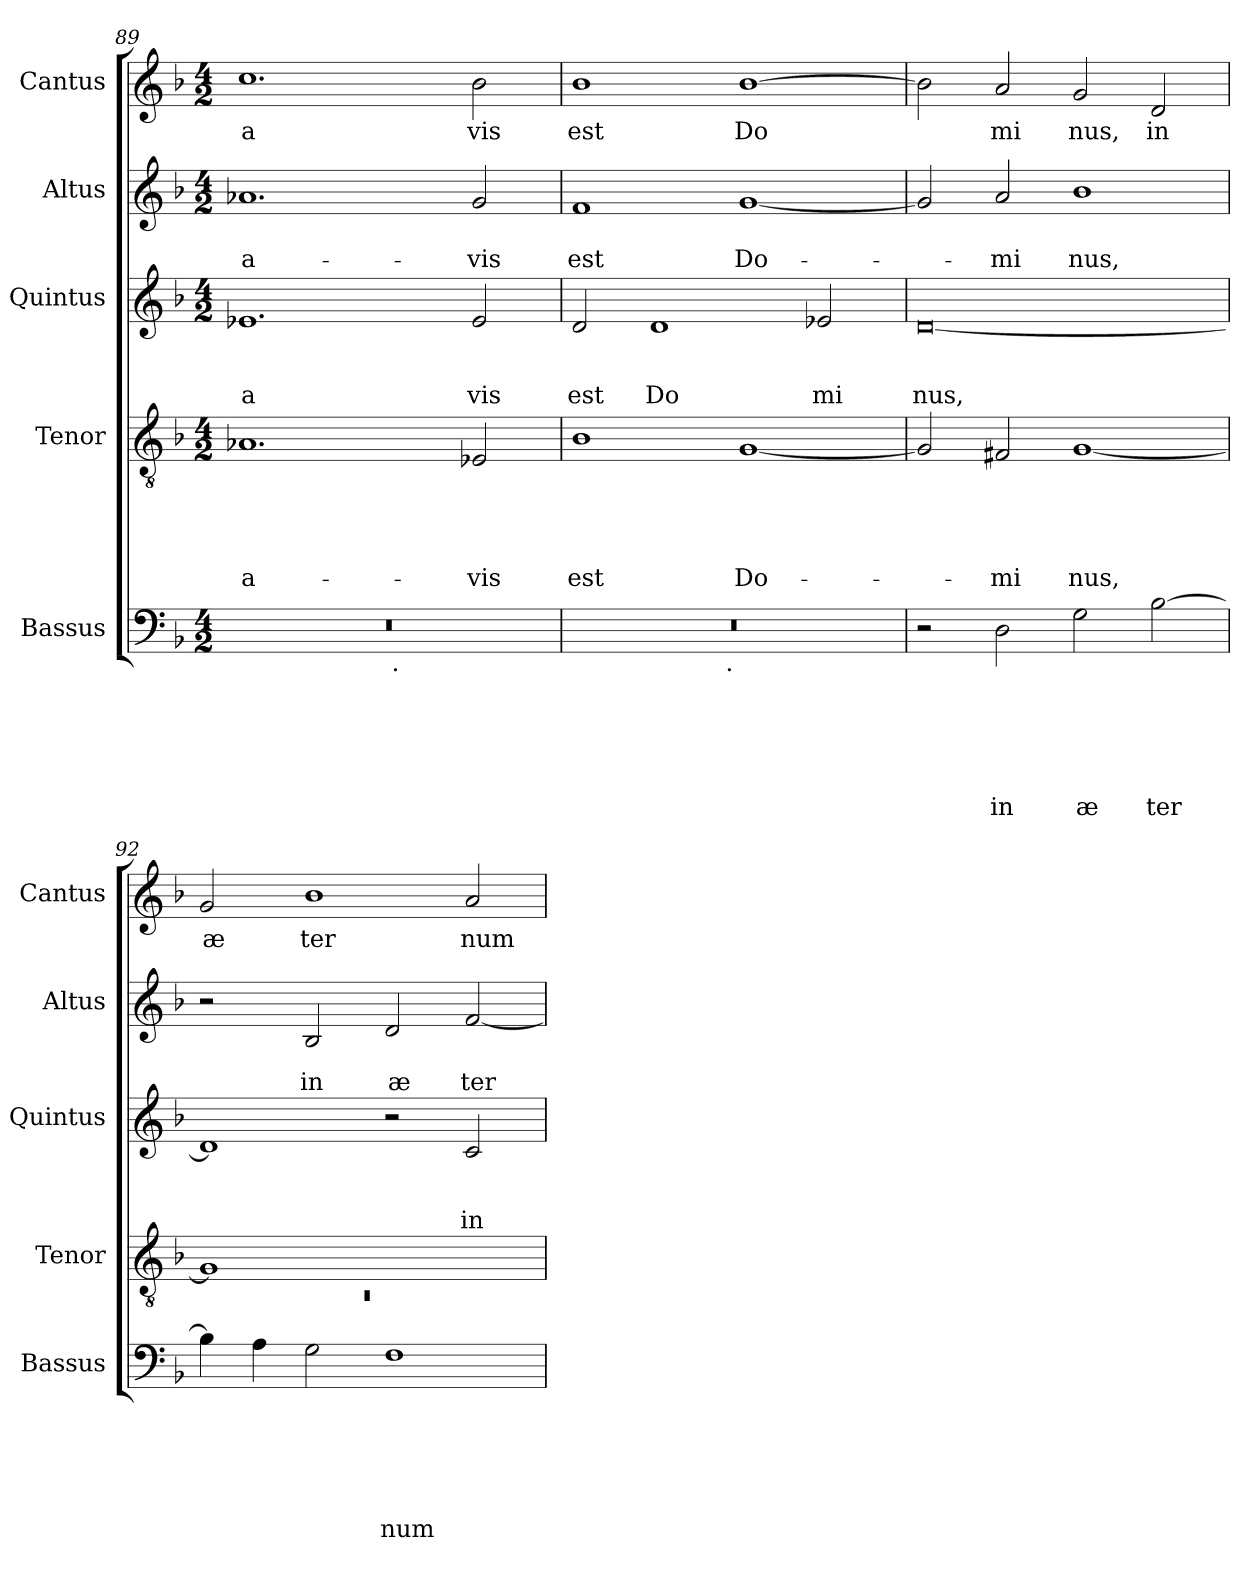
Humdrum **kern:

**kern	**text	**text	**text	**text	**text	**text	**kern	**text	**text	**text	**text	**text	**kern	**text	**text	**text	**kern	**text	**text	**kern	**text
*part5	*part5	*part5	*part5	*part5	*part5	*part5	*part4	*part4	*part4	*part4	*part4	*part4	*part3	*part3	*part3	*part3	*part2	*part2	*part2	*part1	*part1
*staff5	*staff5	*staff5	*staff5	*staff5	*staff5	*staff5	*staff4	*staff4	*staff4	*staff4	*staff4	*staff4	*staff3	*staff3	*staff3	*staff3	*staff2	*staff2	*staff2	*staff1	*staff1
*I"Bassus	*	*	*	*	*	*	*I"Tenor	*	*	*	*	*	*I"Quintus	*	*	*	*I"Altus	*	*	*I"Cantus	*
*I'Bassus	*	*	*	*	*	*	*I'Tenor	*	*	*	*	*	*I'Quintus	*	*	*	*I'Altus	*	*	*I'Cantus	*
*clefF4	*	*	*	*	*	*	*clefGv2	*	*	*	*	*	*clefG2	*	*	*	*clefG2	*	*	*clefG2	*
*k[b-]	*	*	*	*	*	*	*k[b-]	*	*	*	*	*	*k[b-]	*	*	*	*k[b-]	*	*	*k[b-]	*
*F:	*	*	*	*	*	*	*F:	*	*	*	*	*	*F:	*	*	*	*F:	*	*	*F:	*
*M4/2	*	*	*	*	*	*	*M4/2	*	*	*	*	*	*M4/2	*	*	*	*M4/2	*	*	*M4/2	*
=89	=89	=89	=89	=89	=89	=89	=89	=89	=89	=89	=89	=89	=89	=89	=89	=89	=89	=89	=89	=89	=89
!	!	!	!	!	!	!	!	!	!	!	!	!LO:LY:b	!	!	!	!LO:LY:b	!	!	!LO:LY:b	!	!LO:LY:b
*^	*	*	*	*	*	*	*	*	*	*	*	*	*	*	*	*	*	*	*	*	*
0r	2ryy	.	.	.	.	.	.	1.A-X	.	.	.	.	-a-	1.e-X	.	.	a	1.a-X	.	-a-	1.cc	a
.	4...ryy	.	.	.	.	.	.	.	.	.	.	.	.	.	.	.	.	.	.	.	.	.
!	!LO:TX:b:t=.	!	!	!	!	!	!	!	!	!	!	!	!	!	!	!	!	!	!	!	!	!
.	1ryy	.	.	.	.	.	.	.	.	.	.	.	.	.	.	.	.	.	.	.	.	.
!	!	!	!	!	!	!	!	!	!	!	!	!	!LO:LY:b	!	!	!	!LO:LY:b	!	!	!LO:LY:b	!	!LO:LY:b
.	.	.	.	.	.	.	.	2E-X/	.	.	.	.	-vis	2e-/	.	.	vis	2g/	.	-vis	2b-\	vis
.	32ryy	.	.	.	.	.	.	.	.	.	.	.	.	.	.	.	.	.	.	.	.	.
=90	=90	=90	=90	=90	=90	=90	=90	=90	=90	=90	=90	=90	=90	=90	=90	=90	=90	=90	=90	=90	=90	=90
!	!	!	!	!	!	!	!	!	!	!	!	!	!LO:LY:b	!	!	!	!LO:LY:b	!	!	!LO:LY:b	!	!LO:LY:b
0r	2ryy	.	.	.	.	.	.	1B-	.	.	.	.	est	2d/	.	.	est	1f	.	est	1b-	est
!	!	!	!	!	!	!	!	!	!	!	!	!	!	!	!	!	!LO:LY:b	!	!	!	!	!
.	4...ryy	.	.	.	.	.	.	.	.	.	.	.	.	1d	.	.	Do	.	.	.	.	.
!	!LO:TX:b:t=.	!	!	!	!	!	!	!	!	!	!	!	!	!	!	!	!	!	!	!	!	!
.	1ryy	.	.	.	.	.	.	.	.	.	.	.	.	.	.	.	.	.	.	.	.	.
!	!	!	!	!	!	!	!	!	!	!	!	!	!LO:LY:b	!	!	!	!	!	!	!LO:LY:b	!	!LO:LY:b
.	.	.	.	.	.	.	.	[>1G	.	.	.	.	Do-	.	.	.	.	[>1g	.	Do-	[>1b-	Do
!	!	!	!	!	!	!	!	!	!	!	!	!	!	!	!	!	!LO:LY:b	!	!	!	!	!
.	.	.	.	.	.	.	.	.	.	.	.	.	.	2e-X/	.	.	mi	.	.	.	.	.
.	32ryy	.	.	.	.	.	.	.	.	.	.	.	.	.	.	.	.	.	.	.	.	.
!!LO:PB:g=z
=91	=91	=91	=91	=91	=91	=91	=91	=91	=91	=91	=91	=91	=91	=91	=91	=91	=91	=91	=91	=91	=91	=91
!	!	!	!	!	!	!	!	!	!	!	!	!	!	!	!	!	!LO:LY:b	!	!	!	!	!
*v	*v	*	*	*	*	*	*	*	*	*	*	*	*	*	*	*	*	*	*	*	*	*
2r	.	.	.	.	.	.	2G/]	.	.	.	.	.	[<0d	.	.	nus,	2g/]	.	.	2b-\]	.
!	!	!	!	!	!	!LO:LY:b	!	!	!	!	!	!LO:LY:b	!	!	!	!	!	!	!LO:LY:b	!	!LO:LY:b
2D\	.	.	.	.	.	in	2F#X/	.	.	.	.	-mi	.	.	.	.	2a/	.	-mi	2a/	mi
!	!	!	!	!	!	!LO:LY:b	!	!	!	!	!	!LO:LY:b	!	!	!	!	!	!	!LO:LY:b	!	!LO:LY:b
2G\	.	.	.	.	.	æ	[<1G	.	.	.	.	nus,	.	.	.	.	1b-	.	nus,	2g/	nus,
!	!	!	!	!	!	!LO:LY:b	!	!	!	!	!	!	!	!	!	!	!	!	!	!	!LO:LY:b
[>2B-\	.	.	.	.	.	ter	.	.	.	.	.	.	.	.	.	.	.	.	.	2d/	in
=92	=92	=92	=92	=92	=92	=92	=92	=92	=92	=92	=92	=92	=92	=92	=92	=92	=92	=92	=92	=92	=92
*	*	*	*	*	*	*	*^	*	*	*	*	*	*	*	*	*	*	*	*	*	*
!	!	!	!	!	!	!	!	!LO:N:vis=1	!	!	!	!	!	!	!	!	!	!	!	!	!	!LO:LY:b
4B-\]	.	.	.	.	.	.	1G]	0rC	.	.	.	.	.	1d]	.	.	.	2r	.	.	2g/	æ
4A\	.	.	.	.	.	.	.	.	.	.	.	.	.	.	.	.	.	.	.	.	.	.
!	!	!	!	!	!	!	!	!	!	!	!	!	!	!	!	!	!	!	!	!LO:LY:b	!	!LO:LY:b
2G\	.	.	.	.	.	.	.	.	.	.	.	.	.	.	.	.	.	2B-/	.	in	1b-	ter
!	!	!	!	!	!	!LO:LY:b	!	!	!	!	!	!	!	!	!	!	!	!	!	!LO:LY:b	!	!
1F	.	.	.	.	.	num	1ryy	.	.	.	.	.	.	2r	.	.	.	2d/	.	æ	.	.
!	!	!	!	!	!	!	!	!	!	!	!	!	!	!	!	!	!LO:LY:b	!	!	!LO:LY:b	!	!LO:LY:b
.	.	.	.	.	.	.	.	.	.	.	.	.	.	2c/	.	.	in	[<2f/	.	ter	2a/	num
*	*	*	*	*	*	*	*v	*v	*	*	*	*	*	*	*	*	*	*	*	*	*	*
=	=	=	=	=	=	=	=	=	=	=	=	=	=	=	=	=	=	=	=	=	=
*-	*-	*-	*-	*-	*-	*-	*-	*-	*-	*-	*-	*-	*-	*-	*-	*-	*-	*-	*-	*-	*-
